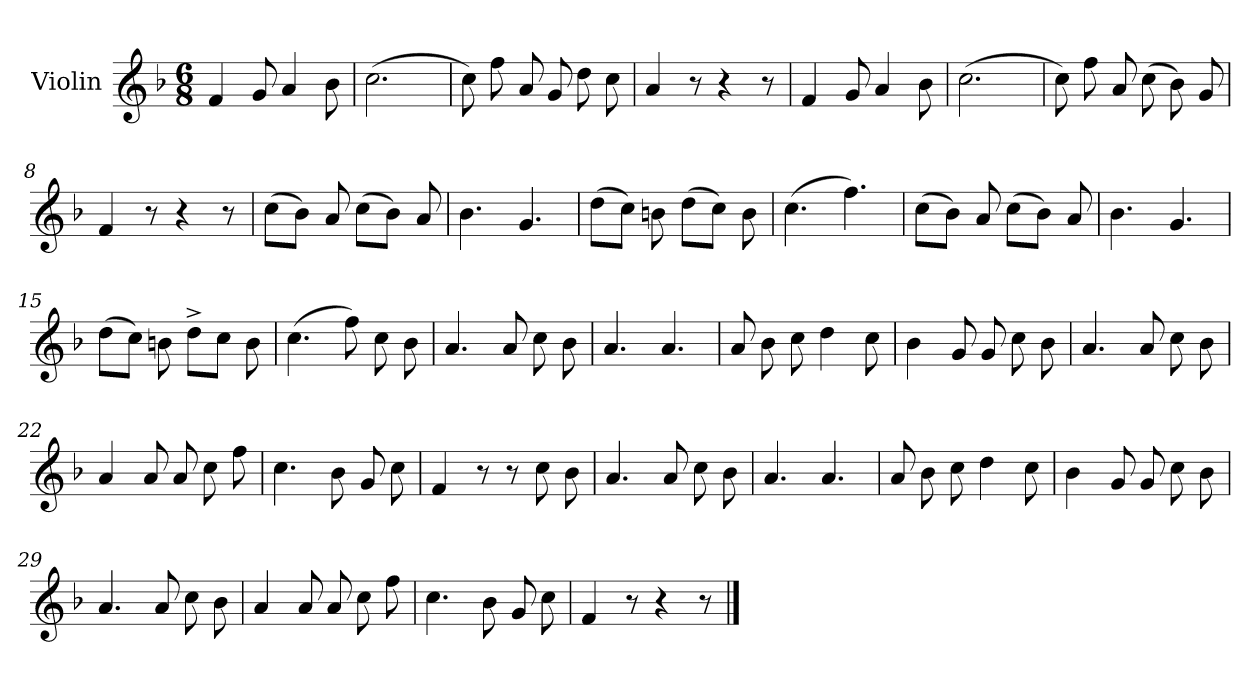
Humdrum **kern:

**kern	**dynam
*part1	*part1
*staff1	*staff1
*I"Violin	*
*I'Vln.	*
*clefG2	*
*k[b-]	*
*M6/8	*
=1	=1
!	!LO:DY:a
4f/	Allegretto
8g/	.
4a/	.
8b-\	.
=2	=2
(>2.cc\	.
=3	=3
8cc\)	.
8ff\	.
8a/	.
8g/	.
8dd\	.
8cc\	.
=4	=4
4a/	.
8r	.
4r	.
8r	.
=5	=5
4f/	.
8g/	.
4a/	.
8b-\	.
=6	=6
(>2.cc\	.
=7	=7
8cc\)	.
8ff\	.
8a/	.
(>8cc\	.
8b-\)	.
8g/	.
!!LO:LB:g=z
=8	=8
4f/	.
8r	.
4r	.
8r	.
=9	=9
(>8ccL	.
8b-J)	.
8a/	.
(>8ccL	.
8b-J)	.
8a/	.
=10	=10
4.b-\	.
4.g/	.
=11	=11
(>8ddL	.
8ccJ)	.
8bn\	.
(>8ddL	.
8ccJ)	.
8b\	.
=12	=12
(>4.cc\	.
4.ff\)	.
=13	=13
(>8ccL	.
8b-J)	.
8a/	.
(>8ccL	.
8b-J)	.
8a/	.
=14	=14
4.b-\	.
4.g/	.
!!LO:LB:g=z
=15	=15
(>8ddL	.
8ccJ)	.
8bn\	.
8dd^L	.
8ccJ	.
8b\	.
=16	=16
(>4.cc\	.
8ff\)	.
8cc\	.
8b-\	.
=17	=17
4.a/	.
8a/	.
8cc\	.
8b-\	.
=18	=18
4.a/	.
4.a/	.
=19	=19
8a/	.
8b-\	.
8cc\	.
4dd\	.
8cc\	.
=20	=20
4b-\	.
8g/	.
8g/	.
8cc\	.
8b-\	.
=21	=21
4.a/	.
8a/	.
8cc\	.
8b-\	.
!!LO:LB:g=z
=22	=22
4a/	.
8a/	.
8a/	.
8cc\	.
8ff\	.
=23	=23
4.cc\	.
8b-\	.
8g/	.
8cc\	.
=24	=24
4f/	.
8r	.
8r	.
8cc\	.
8b-\	.
=25	=25
4.a/	.
8a/	.
8cc\	.
8b-\	.
=26	=26
4.a/	.
4.a/	.
=27	=27
8a/	.
8b-\	.
8cc\	.
4dd\	.
8cc\	.
=28	=28
4b-\	.
8g/	.
8g/	.
8cc\	.
8b-\	.
!!LO:LB:g=z
=29	=29
4.a/	.
8a/	.
8cc\	.
8b-\	.
=30	=30
4a/	.
8a/	.
8a/	.
8cc\	.
8ff\	.
=31	=31
4.cc\	.
8b-\	.
8g/	.
8cc\	.
=32	=32
4f/	.
8r	.
4r	.
8r	.
==	==
*-	*-
